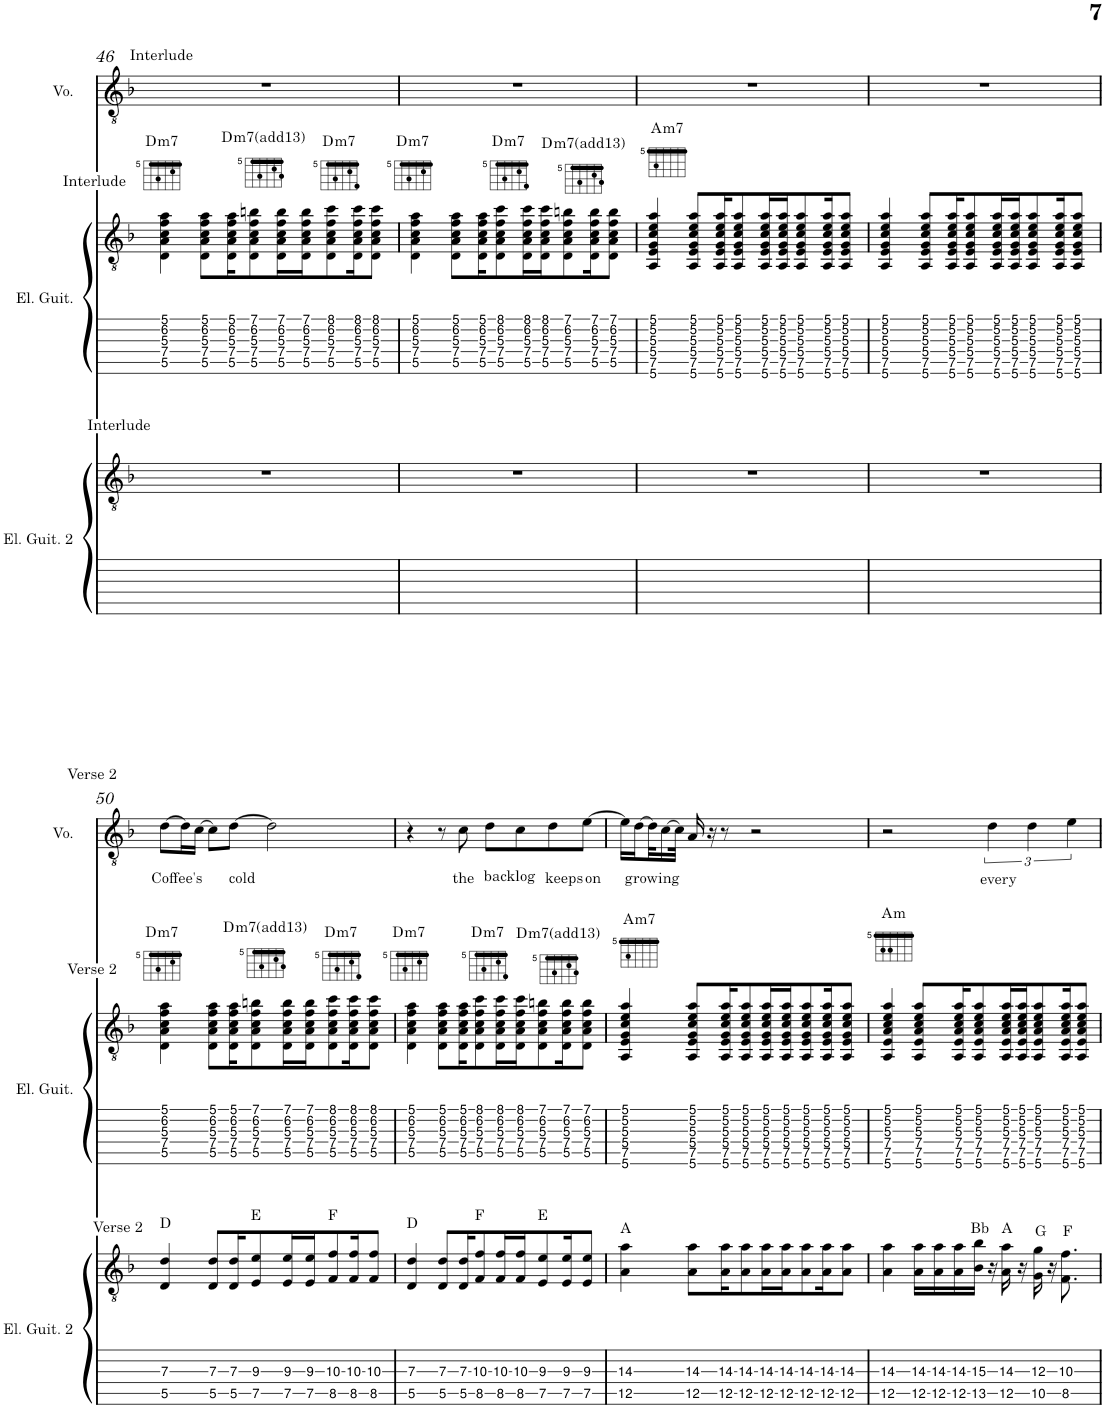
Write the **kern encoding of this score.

**kern	**kern	**kern	**kern	**harte	**kern	**text
*part3	*part3	*part2	*part2	*part2	*part1	*part1
*staff5	*staff4	*staff3	*staff2	*	*staff1	*staff1
*I"Guitar 2	*	*I"Guitar 1	*	*	*I"Voice	*
*	*	*	*	*	*I'Vo.	*
!!LO:PB:g=z
*	*clefGv2	*	*clefGv2	*	*clefGv2	*
*k[b-]	*k[b-]	*k[b-]	*k[b-]	*	*k[b-]	*
*M4/4	*M4/4	*M4/4	*M4/4	*	*M4/4	*
=46	=46	=46	=46	=46	=46	=46
!	!	!	!	!	!LO:TX:a:t=Interlude	!
!	!	!	!LO:TX:a:t=Interlude	!	!	!
!	!LO:TX:a:t=Interlude	!	!	!LO:H:kt=m7	!	!
1r	1r	4D 4A 4c 4f 4a	4D\ 4A\ 4c\ 4f\ 4a\	D:min7	1r	.
.	.	8D\ 8A\ 8c\ 8f\ 8a\L	8D\ 8A\ 8c\ 8f\ 8a\L	.	.	.
.	.	16D\ 16A\ 16c\ 16f\ 16a\K	16D\ 16A\ 16c\ 16f\ 16a\K	.	.	.
!	!	!	!	!LO:H:kt=m7	!	!
.	.	8D\ 8A\ 8c\ 8f\ 8bn\J	8D\ 8A\ 8c\ 8f\ 8bn\	D:min7(13)	.	.
.	.	16D\ 16A\ 16c\ 16f\ 16b\KL	16D\ 16A\ 16c\ 16f\ 16b\L	.	.	.
.	.	16D\ 16A\ 16c\ 16f\ 16b\K	16D\ 16A\ 16c\ 16f\ 16b\J	.	.	.
!	!	!	!	!LO:H:kt=m7	!	!
.	.	8D\ 8A\ 8c\ 8f\ 8cc\J	8D\ 8A\ 8c\ 8f\ 8cc\	D:min7	.	.
.	.	16D\ 16A\ 16c\ 16f\ 16cc\KL	16D\ 16A\ 16c\ 16f\ 16cc\K	.	.	.
.	.	8D\ 8A\ 8c\ 8f\ 8cc\J	8D\ 8A\ 8c\ 8f\ 8cc\J	.	.	.
=47	=47	=47	=47	=47	=47	=47
!	!	!	!	!LO:H:kt=m7	!	!
1r	1r	4D 4A 4c 4f 4a	4D\ 4A\ 4c\ 4f\ 4a\	D:min7	1r	.
.	.	8D\ 8A\ 8c\ 8f\ 8a\L	8D\ 8A\ 8c\ 8f\ 8a\L	.	.	.
.	.	16D\ 16A\ 16c\ 16f\ 16a\K	16D\ 16A\ 16c\ 16f\ 16a\K	.	.	.
!	!	!	!	!LO:H:kt=m7	!	!
.	.	8D\ 8A\ 8c\ 8f\ 8cc\J	8D\ 8A\ 8c\ 8f\ 8cc\	D:min7	.	.
.	.	16D\ 16A\ 16c\ 16f\ 16cc\KL	16D\ 16A\ 16c\ 16f\ 16cc\L	.	.	.
.	.	16D\ 16A\ 16c\ 16f\ 16cc\K	16D\ 16A\ 16c\ 16f\ 16cc\J	.	.	.
!	!	!	!	!LO:H:kt=m7	!	!
.	.	8D\ 8A\ 8c\ 8f\ 8bn\J	8D\ 8A\ 8c\ 8f\ 8bn\	D:min7(13)	.	.
.	.	16D\ 16A\ 16c\ 16f\ 16b\KL	16D\ 16A\ 16c\ 16f\ 16b\K	.	.	.
.	.	8D\ 8A\ 8c\ 8f\ 8b\J	8D\ 8A\ 8c\ 8f\ 8b\J	.	.	.
=48	=48	=48	=48	=48	=48	=48
!	!	!	!	!LO:H:kt=m7	!	!
1r	1r	4AA 4E 4G 4c 4e 4a	4AA/ 4E/ 4G/ 4c/ 4e/ 4a/	A:min7	1r	.
.	.	8AA\ 8E\ 8G\ 8c\ 8e\ 8a\L	8AA/ 8E/ 8G/ 8c/ 8e/ 8a/L	.	.	.
.	.	16AA\ 16E\ 16G\ 16c\ 16e\ 16a\K	16AA/ 16E/ 16G/ 16c/ 16e/ 16a/K	.	.	.
.	.	8AA\ 8E\ 8G\ 8c\ 8e\ 8a\J	8AA/ 8E/ 8G/ 8c/ 8e/ 8a/	.	.	.
.	.	16AA\ 16E\ 16G\ 16c\ 16e\ 16a\KL	16AA/ 16E/ 16G/ 16c/ 16e/ 16a/L	.	.	.
.	.	16AA\ 16E\ 16G\ 16c\ 16e\ 16a\K	16AA/ 16E/ 16G/ 16c/ 16e/ 16a/J	.	.	.
.	.	8AA\ 8E\ 8G\ 8c\ 8e\ 8a\J	8AA/ 8E/ 8G/ 8c/ 8e/ 8a/	.	.	.
.	.	16AA\ 16E\ 16G\ 16c\ 16e\ 16a\KL	16AA/ 16E/ 16G/ 16c/ 16e/ 16a/K	.	.	.
.	.	8AA\ 8E\ 8G\ 8c\ 8e\ 8a\J	8AA/ 8E/ 8G/ 8c/ 8e/ 8a/J	.	.	.
=49	=49	=49	=49	=49	=49	=49
1r	1r	4AA 4E 4G 4c 4e 4a	4AA/ 4E/ 4G/ 4c/ 4e/ 4a/	.	1r	.
.	.	8AA\ 8E\ 8G\ 8c\ 8e\ 8a\L	8AA/ 8E/ 8G/ 8c/ 8e/ 8a/L	.	.	.
.	.	16AA\ 16E\ 16G\ 16c\ 16e\ 16a\K	16AA/ 16E/ 16G/ 16c/ 16e/ 16a/K	.	.	.
.	.	8AA\ 8E\ 8G\ 8c\ 8e\ 8a\J	8AA/ 8E/ 8G/ 8c/ 8e/ 8a/	.	.	.
.	.	16AA\ 16E\ 16G\ 16c\ 16e\ 16a\KL	16AA/ 16E/ 16G/ 16c/ 16e/ 16a/L	.	.	.
.	.	16AA\ 16E\ 16G\ 16c\ 16e\ 16a\K	16AA/ 16E/ 16G/ 16c/ 16e/ 16a/J	.	.	.
.	.	8AA\ 8E\ 8G\ 8c\ 8e\ 8a\J	8AA/ 8E/ 8G/ 8c/ 8e/ 8a/	.	.	.
.	.	16AA\ 16E\ 16G\ 16c\ 16e\ 16a\KL	16AA/ 16E/ 16G/ 16c/ 16e/ 16a/K	.	.	.
.	.	8AA\ 8E\ 8G\ 8c\ 8e\ 8a\J	8AA/ 8E/ 8G/ 8c/ 8e/ 8a/J	.	.	.
!!LO:LB:g=z
=50	=50	=50	=50	=50	=50	=50
!	!	!	!	!	!LO:TX:a:t=Verse 2	!
!	!	!	!LO:TX:a:t=Verse 2	!	!	!
!	!LO:TX:a:t=Verse 2	!	!	!	!	!
!	!LO:TX:a:t=D	!	!	!	!	!
!	!	!	!	!LO:H:kt=m7	!	!LO:LY:b
4D 4d	4D/ 4d/	4D 4A 4c 4f 4a	4D\ 4A\ 4c\ 4f\ 4a\	D:min7	[8d\L	Coffee's
.	.	.	.	.	16d\L]	.
.	.	.	.	.	[16c\JJ	.
8D\ 8d\L	8D/ 8d/L	8D\ 8A\ 8c\ 8f\ 8a\L	8D\ 8A\ 8c\ 8f\ 8a\L	.	8c\L]	.
!	!	!	!	!	!	!LO:LY:b
16D\ 16d\K	16D/ 16d/K	16D\ 16A\ 16c\ 16f\ 16a\K	16D\ 16A\ 16c\ 16f\ 16a\K	.	[8d\J	cold
!	!LO:TX:a:t=E	!	!	!LO:H:kt=m7	!	!
8E\ 8e\J	8E/ 8e/	8D\ 8A\ 8c\ 8f\ 8bn\J	8D\ 8A\ 8c\ 8f\ 8bn\	D:min7(13)	.	.
.	.	.	.	.	2d\]	.
16E\ 16e\KL	16E/ 16e/L	16D\ 16A\ 16c\ 16f\ 16b\KL	16D\ 16A\ 16c\ 16f\ 16b\L	.	.	.
16E\ 16e\K	16E/ 16e/J	16D\ 16A\ 16c\ 16f\ 16b\K	16D\ 16A\ 16c\ 16f\ 16b\J	.	.	.
!	!LO:TX:a:t=F	!	!	!LO:H:kt=m7	!	!
8F\ 8f\J	8F/ 8f/	8D\ 8A\ 8c\ 8f\ 8cc\J	8D\ 8A\ 8c\ 8f\ 8cc\	D:min7	.	.
16F\ 16f\KL	16F/ 16f/K	16D\ 16A\ 16c\ 16f\ 16cc\KL	16D\ 16A\ 16c\ 16f\ 16cc\K	.	.	.
8F\ 8f\J	8F/ 8f/J	8D\ 8A\ 8c\ 8f\ 8cc\J	8D\ 8A\ 8c\ 8f\ 8cc\J	.	.	.
=51	=51	=51	=51	=51	=51	=51
!	!LO:TX:a:t=D	!	!	!LO:H:kt=m7	!	!
4D 4d	4D/ 4d/	4D 4A 4c 4f 4a	4D\ 4A\ 4c\ 4f\ 4a\	D:min7	4r	.
8D\ 8d\L	8D/ 8d/L	8D\ 8A\ 8c\ 8f\ 8a\L	8D\ 8A\ 8c\ 8f\ 8a\L	.	8r	.
!	!	!	!	!	!	!LO:LY:b
16D\ 16d\K	16D/ 16d/K	16D\ 16A\ 16c\ 16f\ 16a\K	16D\ 16A\ 16c\ 16f\ 16a\K	.	8c\	the
!	!LO:TX:a:t=F	!	!	!LO:H:kt=m7	!	!
8F\ 8f\J	8F/ 8f/	8D\ 8A\ 8c\ 8f\ 8cc\J	8D\ 8A\ 8c\ 8f\ 8cc\	D:min7	.	.
!	!	!	!	!	!	!LO:LY:b
.	.	.	.	.	8d\L	backlog
16F\ 16f\KL	16F/ 16f/L	16D\ 16A\ 16c\ 16f\ 16cc\KL	16D\ 16A\ 16c\ 16f\ 16cc\L	.	.	.
16F\ 16f\K	16F/ 16f/J	16D\ 16A\ 16c\ 16f\ 16cc\K	16D\ 16A\ 16c\ 16f\ 16cc\J	.	8c\	.
!	!LO:TX:a:t=E	!	!	!LO:H:kt=m7	!	!
8E\ 8e\J	8E/ 8e/	8D\ 8A\ 8c\ 8f\ 8bn\J	8D\ 8A\ 8c\ 8f\ 8bn\	D:min7(13)	.	.
!	!	!	!	!	!	!LO:LY:b
.	.	.	.	.	8d\	keeps
16E\ 16e\KL	16E/ 16e/K	16D\ 16A\ 16c\ 16f\ 16b\KL	16D\ 16A\ 16c\ 16f\ 16b\K	.	.	.
!	!	!	!	!	!	!LO:LY:b
8E\ 8e\J	8E/ 8e/J	8D\ 8A\ 8c\ 8f\ 8b\J	8D\ 8A\ 8c\ 8f\ 8b\J	.	[8e\J	on
=52	=52	=52	=52	=52	=52	=52
!	!LO:TX:a:t=A	!	!	!LO:H:kt=m7	!	!
4A 4a	4A\ 4a\	4AA 4E 4G 4c 4e 4a	4AA/ 4E/ 4G/ 4c/ 4e/ 4a/	A:min7	16e\LL]	.
!	!	!	!	!	!	!LO:LY:b
.	.	.	.	.	[16d\	growing
.	.	.	.	.	32d\K]	.
.	.	.	.	.	[16c\	.
.	.	.	.	.	32c\JJk]	.
8A\ 8a\L	8A\ 8a\L	8AA\ 8E\ 8G\ 8c\ 8e\ 8a\L	8AA/ 8E/ 8G/ 8c/ 8e/ 8a/L	.	16A/	.
.	.	.	.	.	16r	.
16A\ 16a\K	16A\ 16a\K	16AA\ 16E\ 16G\ 16c\ 16e\ 16a\K	16AA/ 16E/ 16G/ 16c/ 16e/ 16a/K	.	8r	.
8A\ 8a\J	8A\ 8a\	8AA\ 8E\ 8G\ 8c\ 8e\ 8a\J	8AA/ 8E/ 8G/ 8c/ 8e/ 8a/	.	.	.
.	.	.	.	.	2r	.
16A\ 16a\KL	16A\ 16a\L	16AA\ 16E\ 16G\ 16c\ 16e\ 16a\KL	16AA/ 16E/ 16G/ 16c/ 16e/ 16a/L	.	.	.
16A\ 16a\K	16A\ 16a\J	16AA\ 16E\ 16G\ 16c\ 16e\ 16a\K	16AA/ 16E/ 16G/ 16c/ 16e/ 16a/J	.	.	.
8A\ 8a\J	8A\ 8a\	8AA\ 8E\ 8G\ 8c\ 8e\ 8a\J	8AA/ 8E/ 8G/ 8c/ 8e/ 8a/	.	.	.
16A\ 16a\KL	16A\ 16a\K	16AA\ 16E\ 16G\ 16c\ 16e\ 16a\KL	16AA/ 16E/ 16G/ 16c/ 16e/ 16a/K	.	.	.
8A\ 8a\J	8A\ 8a\J	8AA\ 8E\ 8G\ 8c\ 8e\ 8a\J	8AA/ 8E/ 8G/ 8c/ 8e/ 8a/J	.	.	.
=53	=53	=53	=53	=53	=53	=53
!	!	!	!	!LO:H:kt=m	!	!
4A 4a	4A\ 4a\	4AA 4E 4A 4c 4e 4a	4AA/ 4E/ 4A/ 4c/ 4e/ 4a/	A:min	2r	.
16A\ 16a\LL	16A\ 16a\LL	8AA\ 8E\ 8A\ 8c\ 8e\ 8a\L	8AA/ 8E/ 8A/ 8c/ 8e/ 8a/L	.	.	.
16A\ 16a\J	16A\ 16a\	.	.	.	.	.
16A\ 16a\L	16A\ 16a\	16AA\ 16E\ 16A\ 16c\ 16e\ 16a\K	16AA/ 16E/ 16A/ 16c/ 16e/ 16a/K	.	.	.
!	!LO:TX:a:t=Bb	!	!	!	!	!
16B-\ 16b-\JJ	16B-\ 16b-\JJ	8AA\ 8E\ 8A\ 8c\ 8e\ 8a\J	8AA/ 8E/ 8A/ 8c/ 8e/ 8a/	.	.	.
!	!	!	!	!	!	!LO:LY:b
16r	16r	.	.	.	6d\	every
!	!LO:TX:a:t=A	!	!	!	!	!
16A 16a	16A\ 16a\	16AA\ 16E\ 16A\ 16c\ 16e\ 16a\KL	16AA/ 16E/ 16A/ 16c/ 16e/ 16a/L	.	.	.
16r	16r	16AA\ 16E\ 16A\ 16c\ 16e\ 16a\K	16AA/ 16E/ 16A/ 16c/ 16e/ 16a/J	.	.	.
.	.	.	.	.	6d\	.
!	!LO:TX:a:t=G	!	!	!	!	!
16G 16g	16G\ 16g\	8AA\ 8E\ 8A\ 8c\ 8e\ 8a\J	8AA/ 8E/ 8A/ 8c/ 8e/ 8a/	.	.	.
16r	16r	.	.	.	.	.
!	!LO:TX:a:t=F	!	!	!	!	!
8.F 8.f	8.F\ 8.f\	16AA\ 16E\ 16A\ 16c\ 16e\ 16a\KL	16AA/ 16E/ 16A/ 16c/ 16e/ 16a/K	.	.	.
.	.	.	.	.	6e\	.
.	.	8AA\ 8E\ 8A\ 8c\ 8e\ 8a\J	8AA/ 8E/ 8A/ 8c/ 8e/ 8a/J	.	.	.
=	=	=	=	=	=	=
*-	*-	*-	*-	*-	*-	*-
